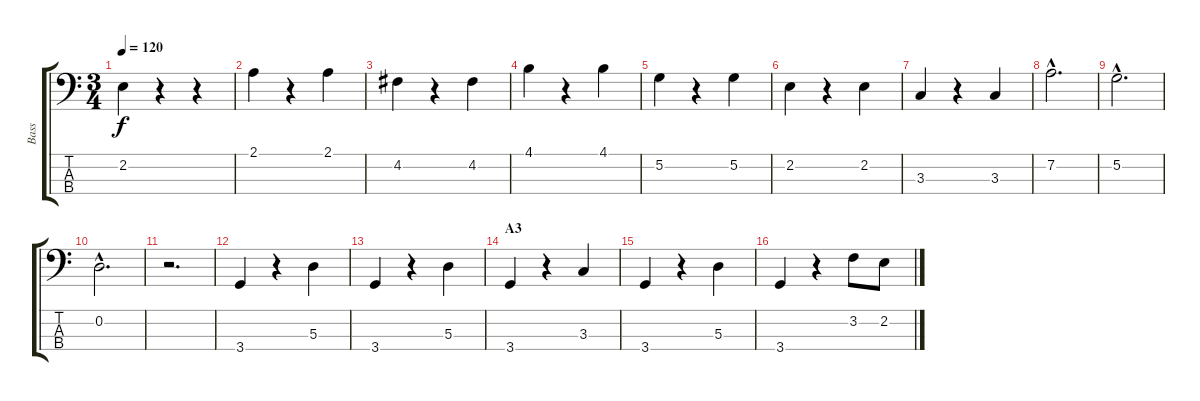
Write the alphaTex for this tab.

\track ("Bass" "Bass") {instrument electricbasspick}
\staff {score tabs}
\tuning (G2 D2 A1 E1) {hide}
\ts (3 4)
\tempo 120
\clef f4
\ks c
2.2.4{dy f} r.4 r.4 |
2.1.4 r.4 2.1.4 |
4.2.4 r.4 4.2.4 |
4.1.4 r.4 4.1.4 |
5.2.4 r.4 5.2.4 |
2.2.4 r.4 2.2.4 |
3.3.4 r.4 3.3.4 |
7.2{hac}.2{d} |
5.2{hac}.2{d} |
0.2{hac}.2{d} |
r.2{d} |
3.4.4 r.4 5.3.4 |
3.4.4 r.4 5.3.4 |
\section ("" "A3")
3.4.4 r.4 3.3.4 |
3.4.4 r.4 5.3.4 |
3.4.4 r.4 3.2.8 2.2.8
